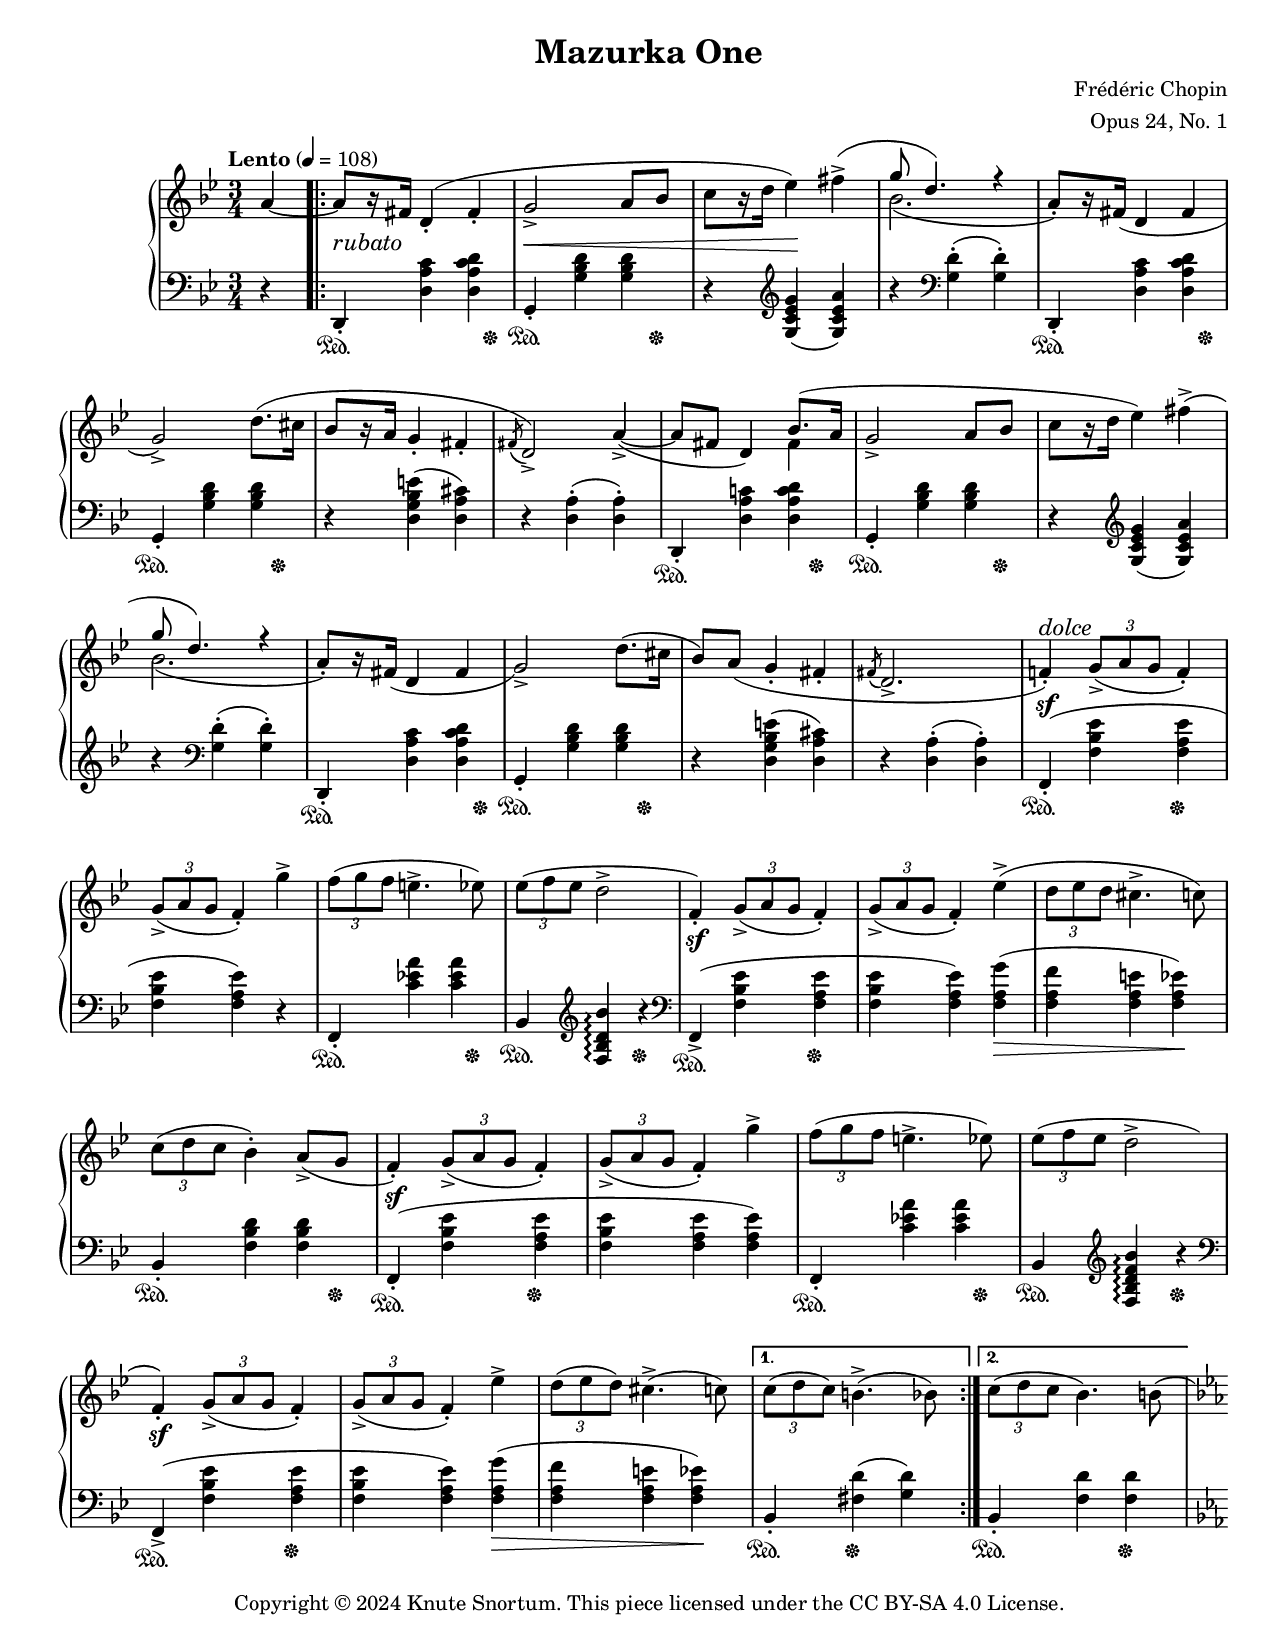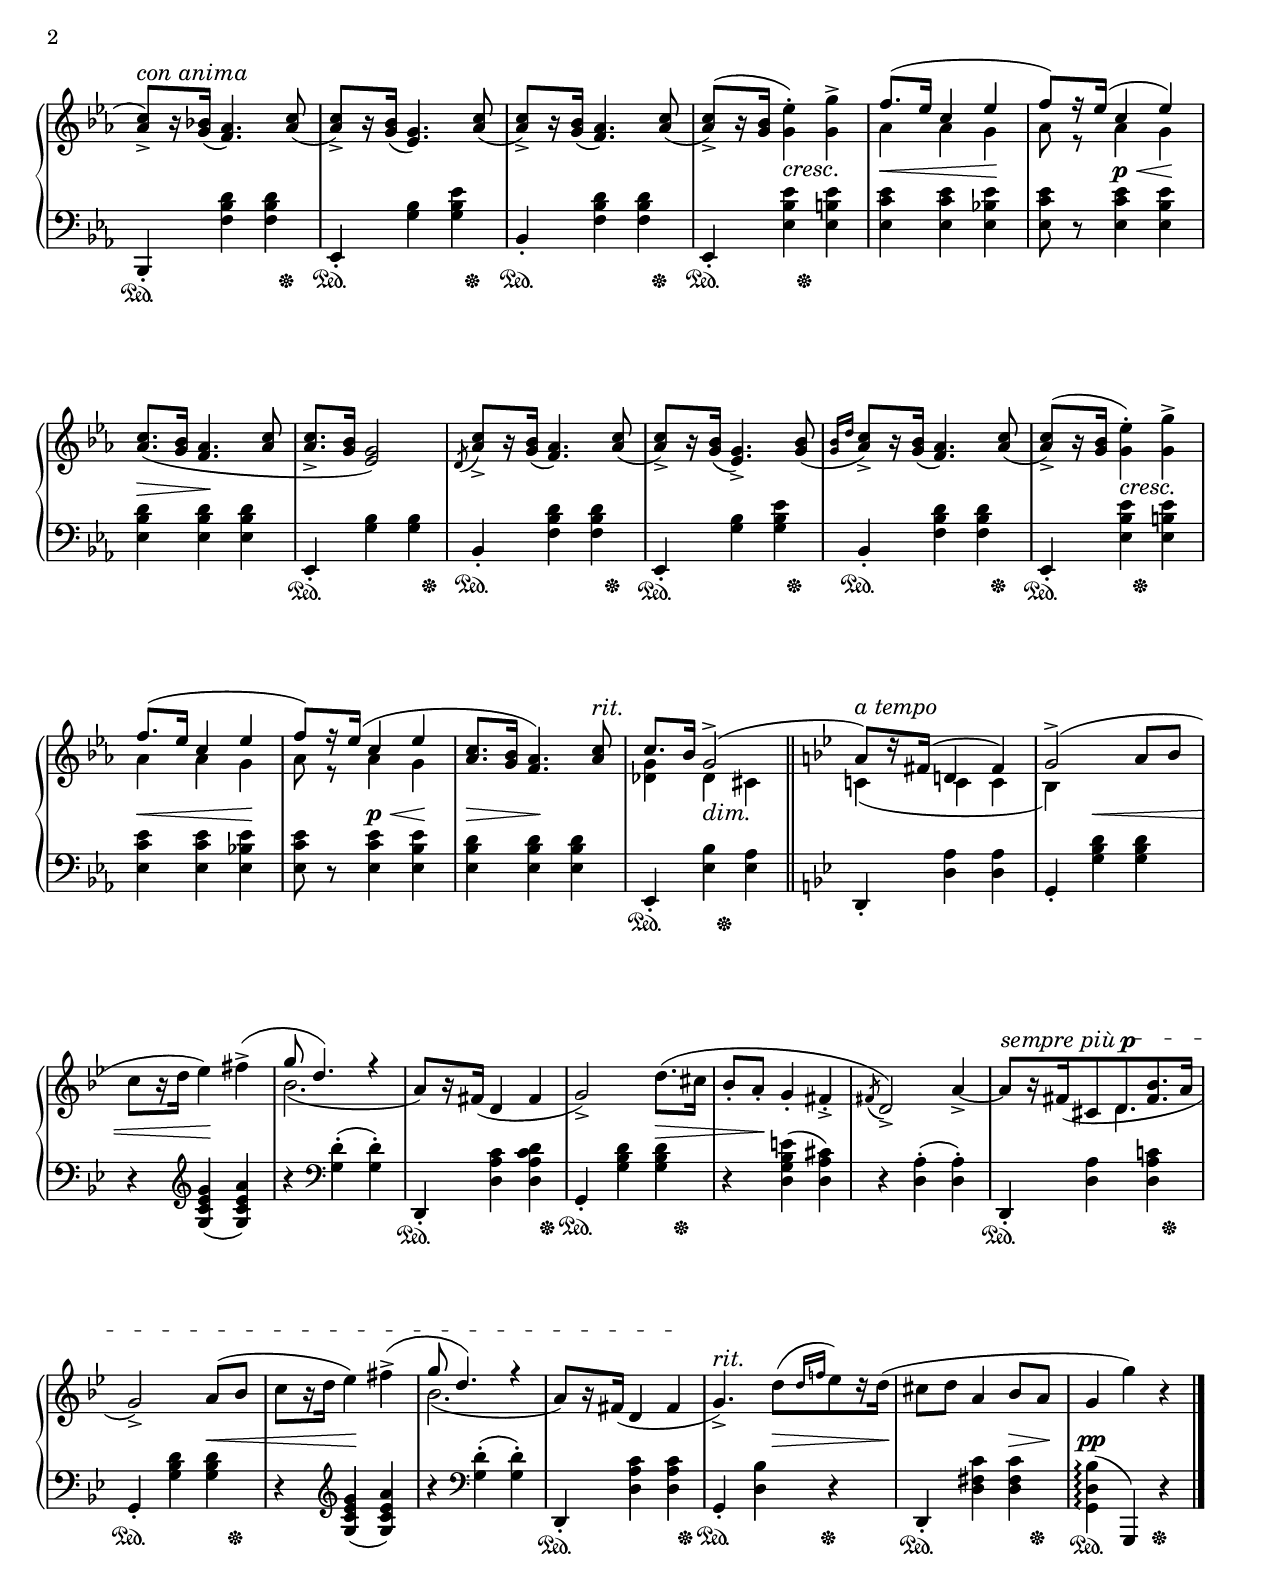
\version "2.24.0"

\include "includes/header-paper.ily"
%...+....1....+....2....+....3....+....4....+....5....+....6....+....7....+....

\version "2.24.0"
\language "english"

\include "global-variables.ily"

%%% Positions and shapes %%%

slurShapeA = \shape #'((0 . -1) (0 . 0) (0 . 0) (0 . -0.75)) \etc
slurShapeB = \shape #'(
                        ((0 . 0) (0 . 0) (0 . 0) (0 . 0))
                        ((0 . 0) (0 . 0) (0 . 1) (0 . 2.5))
                        ) \etc
slurShapeC = \shape #'((0 . 0) (0 . 0) (0 . 0) (-0.75 . 0.5)) \etc
slurShapeD = \shape #'((0 . 0) (0 . -1) (0 . -1) (0 . 0)) \etc
slurShapeE = \shape #'((0 . 0) (0 . 0) (0 . 0.5) (-0.5 . 0.5)) Slur
slurShapeF = \shape #'((0 . 0) (0 . 0) (0 . 2) (0 . 3)) \etc
slurShapeG = \shape #'((0 . 0) (0 . 1) (0 . 1) (0 . 0)) \etc
slurShapeH = \shape #'(
                        ((0 . 0) (0 . 0) (0 . 0) (0 . 0))
                        ((0 . 3) (0 . 3) (0 . 3) (0 . 3))
                        ) \etc
slurShapeI = \shape #'(
                        ((0 . 0) (0 . 0) (0 . 0) (-0.25 . 0))
                        ((0 . 0) (0 . 0) (0 . 0) (0 . 0))
                        ) \etc
slurShapeJ = \shape #'((0 . 0.25) (0 . 0.25) (-0.25 . 0.25) (-0.25 . 0)) Slur
slurShapeK = \shape #'((0 . -1.5) (0 . 0) (0 . 0) (0 . 0)) \etc
slurShapeL = \shape #'((0 . 0) (0.5 . 0) (0.25 . 0) (0 . 1)) \etc

%%% Music %%%

global = {
  \time 3/4
  \key g \minor
}

rightHandUpper = \relative {
  \partial 4 a'4~ |
  \repeat volta 2 {
    a8[ r16 fs] d4-.( fs-. |
    g2-> a8 bf |
    c8[r16 d] ef4) fs->-\slurShapeA ( |
    \voiceOne g8 d4.) f4\rest |
    s2. |
    s2 \oneVoice d8.( cs16 |
    bf8[ r16 a] g4-. fs-. |
    \acciaccatura { fs8 } d2->) a'4->~( |
    
    \barNumberCheck 9
    % like 1
    a8 fs d4) \voiceOne bf'8.( a16 |
    \oneVoice g2-> a8 bf |
    c8[ r16 d] ef4) fs->-\slurShapeB ( |
    \voiceOne g8 d4.) f4\rest |
    s2. |
    s2 \oneVoice d8.( cs16 |
    bf8) a-\slurShapeD ( g4-. fs-. |
    \acciaccatura { \slurShapeE fs8 } d2.->
    
    \barNumberCheck 17
    f!4-.)^\dolce \tuplet 3/2 { g8->( a g } f4-.) |
    \tuplet 3/2 { g8->( a g } f4-.) g'4-> |
    \tuplet 3/2 { f8( g f } e4.-> ef8) |
    \tuplet 3/2 { ef8-\slurShapeF ( f ef } d2-> |
    f,4-.) \tuplet 3/2 { g8->( a g } f4-.) |
    \tuplet 3/2 { g8->( a g } f4-.) ef'->-\slurShapeG ( |
    \tuplet 3/2 { d8 ef d } cs4.-> c8) |
    \tuplet 3/2 { c8( d c } bf4-.) a8->( g |
    
    \barNumberCheck 25
    % like 17
    f4-.) \tuplet 3/2 { g8->( a g } f4-.) |
    \tuplet 3/2 { g8->( a g } f4-.) g'4-> |
    \tuplet 3/2 { f8( g f } e4.-> ef8) |
    \tuplet 3/2 { ef8-\slurShapeH ( f ef } d2-> |
    f,4-.) \tuplet 3/2 { g8->( a g } f4-.) |
    \tuplet 3/2 { g8->( a g } f4-.) ef'-> |
    \tuplet 3/2 { d8( ef d) } cs4.->( c8) |
    \alternative {
      \volta 1 {
        \tuplet 3/2 { c8( d c) } b4.->( bf8) |
      }
      \volta 2 {
        \tuplet 3/2 { c8( d c } bf4.) b8-\slurShapeI ( |
      }
    }
  } % repeat volta
  
  \barNumberCheck 34
  \key ef \major 
  \stemUp <af c>8[->)^\conAmina r16 <g bf!>]( <f af>4.) <af c>8( |
  q8[->) r16 <g bf>]( <ef g>4.) <af c>8( |
  q8[->) r16 <g bf>]( <f af>4.) <af c>8( |
  q8[->)( r16 <g bf>] \stemNeutral <g ef'>4-.) <g g'>-> |
  \voiceOne f'8.( ef16 c4 ef |
  f8[) r16 ef]( c4 ef) |
  \oneVoice \stemUp <af, c>8.( <g bf>16 <f af>4. <af c>8 |
  q8.-> <g bf>16 <ef g>2) |
  
  \barNumberCheck 42
  \acciaccatura { \slurShapeJ d8 } <af' c>8[-> r16 <g bf>]( <f af>4.) 
    <af c>8( |
  q8[->) r16 <g bf>]( <ef g>4.->) <g bf>8( |
  \grace { q16 d' } <af c>8[->) r16 <g bf>]( <f af>4.) <af c>8( |
  q8[->)( r16 <g bf>] \stemNeutral <g ef'>4-.) <g g'>-> |
  \voiceOne f'8.( ef16 c4 ef |
  f8[) r16 ef]( c4 ef |
  \oneVoice \stemUp <af, c>8. <g bf>16 <f af>4.) <af c>8^\rit |
  \voiceOne c8. bf16 g2->( | 
  \bar "||"
  
  \barNumberCheck 50
  \key bf \major 
  % like 1
  a8[)^\aTempo r16 fs]( d!4 fs) |
  g2->( \oneVoice a8 bf |
  c8[r16 d] ef4) fs->-\slurShapeA ( |
  \voiceOne g8 d4.) f4\rest |
  s2. |
  s2 \oneVoice d8.( cs16 |
  bf8-. a-. g4-. fs-.-> |
  \acciaccatura { fs8 } d2->) a'4->~ |
  
  \barNumberCheck 58
  \semprePiuP a8[\startTextSpan r16 fs( cs8 d <fs bf>8. a16] |
  g2->) \oneVoice a8( bf |
  c8[r16 d] ef4) fs->-\slurShapeA ( |
  \voiceOne g8 d4.) f4\rest |
  s2 s4\stopTextSpan |
  s4. \oneVoice d8[-\slurShapeK ( \grace { d16 f! } ef8) r16 d]( |
  cs8 d a4 bf8 a |
  g4 g') r |
  \bar "|."
}

rightHandLower = \relative {
  \partial 4 s4 |
  \repeat volta 2 {
    s2. * 3 |
    \voiceFour bf'2.( |
    \oneVoice a8[-.) r16 fs]( d4 fs |
    g2->) s4 |
    s2. * 2 |
    
    \barNumberCheck 9
    % like 1
    s2 \voiceFour fs4 |
    s2. * 2 |
    bf2.( |
    \oneVoice a8[-.) r16 fs]-\slurShapeC ( d4 fs |
    g2->) s4 |
    s2. * 2 |
    
    \barNumberCheck 17
    s2. * 8 |
    
    \barNumberCheck 25
    s2. * 7 |
    \alternative {
      \volta 1 {
        s2. |
      }
      \volta 2 {
        s2. |
      }
    }
  } % repeat volta
  
  \barNumberCheck 34
  s2. * 4 |
  \voiceFour af4 af g |
  af8 r af4 g |
  s2. * 2 |
  
  \barNumberCheck 42
  s2. * 4 |
  \voiceFour af4 af g |
  af8 r af4 g |
  s2. |
  <df g>4 df cs |
  
  \barNumberCheck 50
  \key bf \major
  % like 1
  c!4( c c |
  bf4) s2 |
  s2. |
  \voiceFour bf'2.( |
  \oneVoice a8[) r16 fs]( d4 fs |
  % g, not ef, SrcB
  g2->) s4 |
  s2. * 2 |
  
  \barNumberCheck 58
  s4. \voiceFour d |
  s2. * 2 |
  bf'2.( |
  \oneVoice a8[) r16 fs]( d4 fs |
  g4.->)^\rit s |
  s2. * 2 |
}

rightHand = {
  \global
  \mergeDifferentlyDottedOn
  <<
    \new Voice \rightHandUpper
    \new Voice \rightHandLower
  >>
}

leftHand = \relative {
  \global
  \clef bass
  \partial 4 r4 |
  \repeat volta 2 {
    d,4-. <d' a' c> <d a' c d> |
    g,4-. <g' bf d> q |
    r4 \clef treble <g c ef g>( <g c ef a>) |
    r4 \clef bass <g d'>-.( q-.) |
    d,4-. <d' a' c> <d a' c d> |
    g,4-. <g' bf d> q |
    r4 <d g bf e>( <d a' cs>) |
    r4 <d a'>-.( q-.) |
    
    \barNumberCheck 9
    % like 1
    d,4-. <d' a' c!> <d a' c d> |
    g,4-. <g' bf d> q |
    r4 \clef treble <g c ef g>( <g c ef a>) |
    r4 \clef bass <g d'>-.( q-.) |
    d,4-. <d' a' c> <d a' c d> |
    g,4-. <g' bf d> q |
    r4 <d g bf e>( <d a' cs>) |
    r4 <d a'>-.( q-.) |
    
    \barNumberCheck 17
    f,4-.( <f' bf ef> <f a ef'> |
    <f bf ef>4 <f a ef'>) r |
    f,4-. <c'' ef! a> q |
    bf,4 \clef treble <f' bf d bf'>\arpeggio r |
    \clef bass f,4->( <f' bf ef> <f a ef'> |
    <f bf ef>4 <f a ef'>) <f a g'>(\> |
    <f a f'>4 <f a e'> <f a ef'>)\! |
    bf,4-. <f' bf d> q |
    
    \barNumberCheck 25
    % like 17
    f,4-.( <f' bf ef> <f a ef'> |
    <f bf ef>4 <f a ef'> q) |
    f,4-. <c'' ef! a> q |
    bf,4 \clef treble <f' bf d f bf>\arpeggio r |
    \clef bass f,4->( <f' bf ef> <f a ef'> |
    <f bf ef>4 <f a ef'>) <f a g'>(\> |
    <f a f'>4 <f a e'> <f a ef'>)\! |
    \alternative {
      \volta 1 {
        bf,4-. <fs' d'>( <g d'>) |
      }
      \volta 2 {
        bf,4-. <f' d'> q |
      }
    }
  } % repeat volta
  
  \barNumberCheck 34
  \key ef \major
  % first beat, bf an octave lower, SrcB
  bf,,4-. <f'' bf d> q |
  ef,4-. <g' bf> <g bf ef> |
  bf,4-. <f' bf d> q |
  ef,4-. <ef' bf' ef> <ef b' ef> |
  <ef c' ef>4 q <ef bf'! ef> |
  <ef c' ef>8 r q4 <ef bf' ef> |
  <ef bf' d>4 q q |
  ef,4-. <g' bf> q |
  
  \barNumberCheck 42
  % like 34
  bf,4-. <f' bf d> q |
  ef,4-. <g' bf> <g bf ef> |
  bf,4-. <f' bf d> q |
  ef,4-. <ef' bf' ef> <ef b' ef> |
  <ef c' ef>4 q <ef bf'! ef> |
  <ef c' ef>8 r q4 <ef bf' ef> |
  <ef bf' d>4 q q |
  ef,4-. <ef' bf'> <ef af> |
  
  \barNumberCheck 50
  \key bf \major 
  % like 1
  d,4-. <d' a'> q |
  g,4-. <g' bf d> q |
  r4 \clef treble <g c ef g>( <g c ef a>) |
  r4 \clef bass <g d'>-.( q-.) |
  d,4-. <d' a' c> <d a' c d> |
  g,4-. <g' bf d> q |
  r4 <d g bf e>( <d a' cs>) |
  r4 <d a'>-.( q-.) |
  
  \barNumberCheck 58
  d,4-. <d' a'> <d a' c!> |
  g,4-. <g' bf d> q |
  r4 \clef treble <g c ef g>( <g c ef a>) |
  r4 \clef bass <g d'>-.( q-.) |
  d,4-. <d' a' c> q |
  g,4-. <d' bf'> r |
  d,4-. <d' fs! c'> q |
  <g, d' bf'>4\arpeggio-\slurShapeL ( g,) r |
}

dynamics = {
  \override TextScript.Y-offset = -0.5
  \override DynamicTextSpanner.style = #'none
  \partial 4 \tag layout { s4 } \tag midi { s4\p } |
  \repeat volta 2 {
    s2.^\rubato |
    s2.\< |
    s4 s2\! |
    s2. * 5 |
    
    \barNumberCheck 9
    s2. * 8 |
    
    \barNumberCheck 17
    s2.\sf |
    s2. * 3 |
    s2.\sf |
    s2. * 3 |
    
    \barNumberCheck 25
    % like 17
    s2.\sf |
    s2. * 3 |
    s2.\sf |
    s2. * 2 |
    \alternative {
      \volta 1 {
        s2. |
      }
      \volta 2 {
        s2. |
      }
    }
  } % repeat volta
  
  \barNumberCheck 34
  \tag layout { s2. } \tag midi { s2.\mf } |
  s2. * 2 |
  s4 s2\cresc |
  s2\< s4\! |
  s4 s\p\< s\! |
  s4\> s2\! |
  s2. |
  
  \barNumberCheck 42
  s2. * 3 |
  s4 s2\cresc |
  s2\< s4\! |
  s4 s\p\< s\! |
  s4\> s2\! |
  s4 s2\dim |
  
  \barNumberCheck 50
  s2.\! |
  s4 s2\< |
  s4 s2\! |
  s2. * 2 |
  s2 s4\> |
  s8 s\! s2 |
  s2. |
  
  \barNumberCheck 58
  \tag layout { s2. } \tag midi { s2.\p } |
  s2 s4\< |
  s4 s\! s |
  s2. * 2 |
  s4. s4\> s16 s\! |
  s2 s8\> s\! |
  s2.\pp |
}

tempi = {
  \tempo "Lento" 4 = 108
  \partial 4 s4 |
  \set Score.tempoHideNote = ##t
  \repeat volta 2 {
    s2. * 8 |
    
    \barNumberCheck 9
    s2. * 8 |
    
    \barNumberCheck 17
    s2. * 8 |
    
    \barNumberCheck 25
    s2. * 7 |
    \alternative {
      \volta 1 {
        s2. |
      }
      \volta 2 {
        s2. |
      }
    }
  } % repeat volta
  
  \barNumberCheck 34
  \tempo 4 = 120
  s2. * 8 |
  
  \barNumberCheck 42
  s2. * 6 |
  s2 \tempo 4 = 112 s4 |
  \tempo 4 = 104
  s4 \tempo 4 = 96 s \tempo 4 = 88 s |
  
  \barNumberCheck 50
  \tempo 4 = 108
  s2. * 8 |
  
  \barNumberCheck 58
  s2. * 5 |
  \tempo 4 = 104
  s2. |
  \tempo 4 = 100
  s2. |
  \tempo 4 = 96
  s2. |
}

pedal = {
  \partial 4 s4 |
  \repeat volta 2 {
    s2-\tweak Y-offset -1 \sd s8 s\su |
    s2\sd s8 s\su |
    s2. * 2 |
    s2-\tweak Y-offset -1 \sd s8 s\su |
    s2\sd s8 s\su |
    s2. * 2 |
    
    \barNumberCheck 9
    % like 1
    s2-\tweak Y-offset -1 \sd s8 s\su |
    s2\sd s8 s\su |
    s2. * 2 |
    s2-\tweak Y-offset -1 \sd s8 s\su |
    s2\sd s8 s\su |
    s2. * 2 |
    
    \barNumberCheck 17
    s2\sd s4\su |
    s2. |
    s2-\tweak Y-offset -0.5 \sd s8 s\su |
    s2\sd s4\su |
    s2-\tweak Y-offset -1 \sd s4\su |
    s2. * 2 |
    s2\sd s8 s\su |
    
    \barNumberCheck 25
    % like 17
    s2-\tweak Y-offset -1 \sd s4\su |
    s2. |
    s2-\tweak Y-offset -1 \sd s8 s\su |
    s2\sd s4\su |
    s2-\tweak Y-offset -1 \sd s4\su |
    s2. * 2 |
    \alternative {
      \volta 1 {
        s4\sd s2\su |
      }
      \volta 2 {
        s2\sd s4\su |
      }
    }
  } % repeat volta
  
  \barNumberCheck 34
  s2-\tweak Y-offset -1.5 \sd s8 s\su |
  s2\sd s8 s\su |
  s2\sd s8 s\su |
  s4.\sd s\su |
  s2. * 3 |
  s2-\tweak Y-offset -0.75 \sd s8 s\su |
  
  \barNumberCheck 42
  % like 17
  s2\sd s8 s\su |
  s2-\tweak Y-offset -0.75 \sd s8 s\su |
  s2\sd s8 s\su |
  s4.-\tweak Y-offset -0.75 \sd s\su |
  s2. * 3 |
  s4.\sd s\su |
  
  \barNumberCheck 50
  s2. * 4 |
  s2-\tweak Y-offset -1 \sd s8 s\su |
  s2\sd s8 s\su |
  s2. * 2 |
  
  \barNumberCheck 58
  s2-\tweak Y-offset -1 \sd s8 s\su |
  s2\sd s8 s\su |
  s2. * 2 |
  s2-\tweak Y-offset -1 \sd s8 s\su |
  s2\sd s4\su |
  s2-\tweak Y-offset -1 \sd s8 s\su |
  s2-\tweak Y-offset -1 \sd s4\su |
}

forceBreaks = {
  % page 1
  \partial 4 s4 |
  \repeat unfold 4 { s2.\noBreak } s2.\break\noPageBreak
  \repeat unfold 5 { s2.\noBreak } s2.\break\noPageBreak
  \repeat unfold 5 { s2.\noBreak } s2.\break\noPageBreak
  \repeat unfold 5 { s2.\noBreak } s2.\break\noPageBreak
  \repeat unfold 4 { s2.\noBreak } s2.\break\noPageBreak
  \repeat unfold 4 { s2.\noBreak } s2.\pageBreak
  
  % page 2
  \repeat unfold 5 { s2.\noBreak } s2.\break\noPageBreak
  \repeat unfold 5 { s2.\noBreak } s2.\break\noPageBreak
  \repeat unfold 5 { s2.\noBreak } s2.\break\noPageBreak
  \repeat unfold 6 { s2.\noBreak } s2.\break\noPageBreak
}

mazurkaOneNotes =
\score {
  \header {
    title = "Mazurka One"
    composer = "Frédéric Chopin"
    opus = "Opus 24, No. 1"
  }
  \keepWithTag layout  
  \new PianoStaff <<
    \new Staff = "upper" \rightHand
    \new Dynamics \dynamics
    \new Staff = "lower" \leftHand
    \new Dynamics \pedal
    \new Dynamics \tempi
    \new Devnull \forceBreaks
  >>
  \layout {}
}

\include "articulate.ly"

mazurkaOneMidi =
\book {
  \bookOutputName "mazurka-op24-no1"
  \score {
    \keepWithTag midi
    \articulate <<
      \new Staff = "upper" << \rightHand \dynamics \pedal \tempi >>
      \new Staff = "lower" << \leftHand \dynamics \pedal \tempi >>
    >>
    \midi {}
  }
}


\mazurkaOneNotes
\mazurkaOneMidi